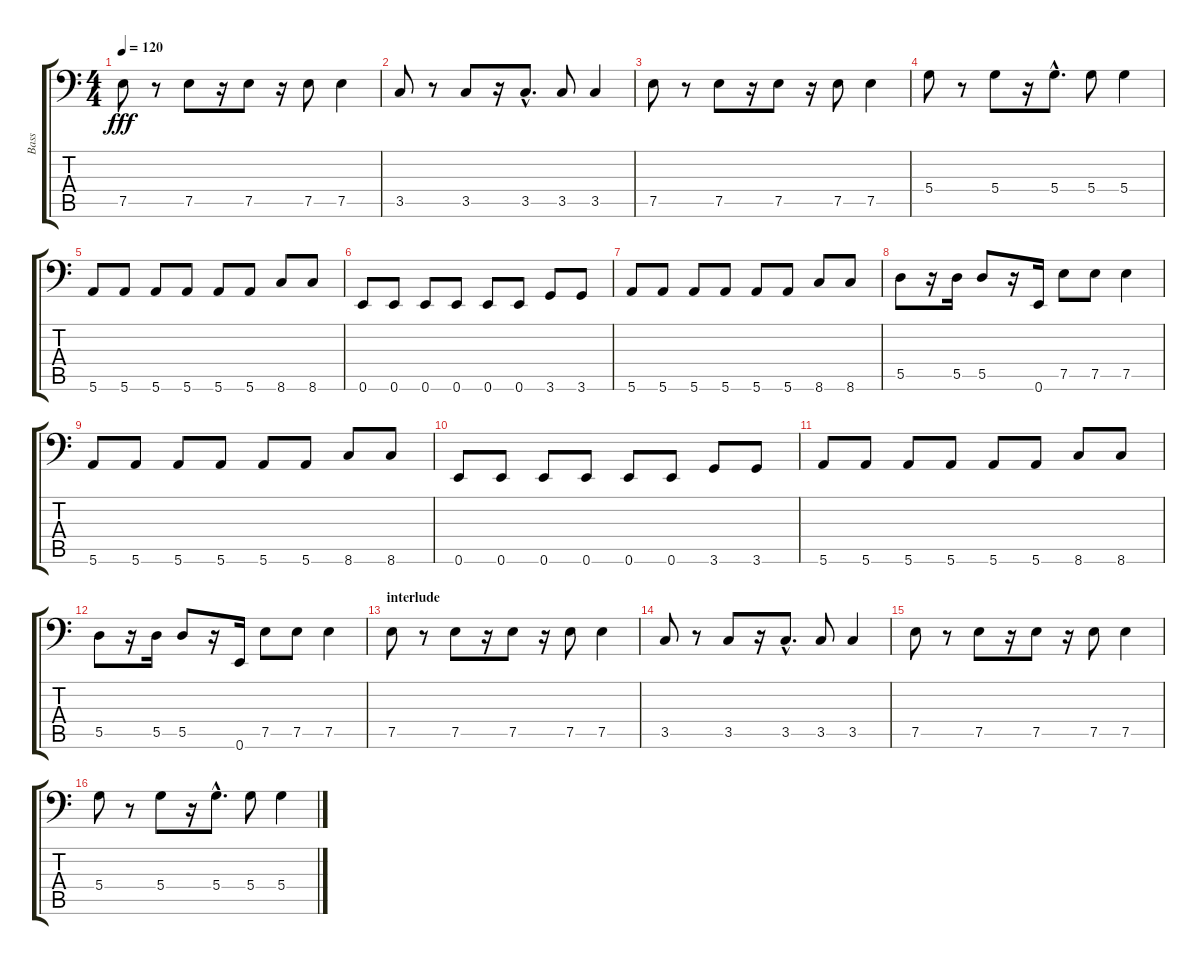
\track ("Bass" "Bass") {instrument electricbassfinger}
\staff {score tabs}
\tuning (E3 B2 G2 D2 A1 E1) {hide}
\ts (4 4)
\tempo 120
\clef f4
\ks c
7.5.8{dy fff} r.8 7.5.8 r.16 7.5.8 r.16 7.5.8 7.5.4 |
3.5.8 r.8 3.5.8 r.16 3.5{hac}.8{d} 3.5.8 3.5.4 |
7.5.8 r.8 7.5.8 r.16 7.5.8 r.16 7.5.8 7.5.4 |
5.4.8 r.8 5.4.8 r.16 5.4{hac}.8{d} 5.4.8 5.4.4 |
5.6.8 5.6.8 5.6.8 5.6.8 5.6.8 5.6.8 8.6.8 8.6.8 |
0.6.8 0.6.8 0.6.8 0.6.8 0.6.8 0.6.8 3.6.8 3.6.8 |
5.6.8 5.6.8 5.6.8 5.6.8 5.6.8 5.6.8 8.6.8 8.6.8 |
5.5.8 r.16 5.5.16 5.5.8 r.16 0.6.16 7.5.8 7.5.8 7.5.4 |
5.6.8 5.6.8 5.6.8 5.6.8 5.6.8 5.6.8 8.6.8 8.6.8 |
0.6.8 0.6.8 0.6.8 0.6.8 0.6.8 0.6.8 3.6.8 3.6.8 |
5.6.8 5.6.8 5.6.8 5.6.8 5.6.8 5.6.8 8.6.8 8.6.8 |
5.5.8 r.16 5.5.16 5.5.8 r.16 0.6.16 7.5.8 7.5.8 7.5.4 |
\section ("" "interlude")
7.5.8 r.8 7.5.8 r.16 7.5.8 r.16 7.5.8 7.5.4 |
3.5.8 r.8 3.5.8 r.16 3.5{hac}.8{d} 3.5.8 3.5.4 |
7.5.8 r.8 7.5.8 r.16 7.5.8 r.16 7.5.8 7.5.4 |
5.4.8 r.8 5.4.8 r.16 5.4{hac}.8{d} 5.4.8 5.4.4
